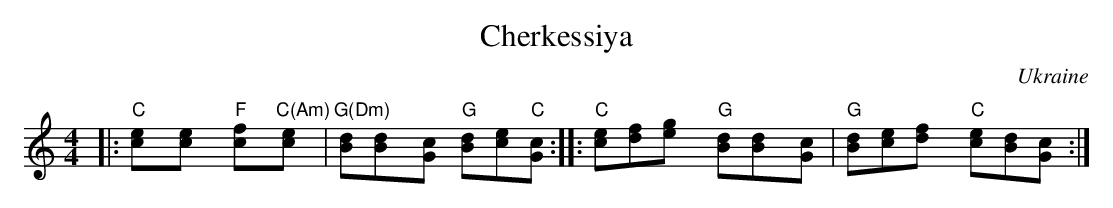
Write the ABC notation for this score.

X:1
T: Cherkessiya
O: Ukraine
M: 4/4
L: 1/8
K: C
|: "C"[e2c][e2c] "F"[f2c]"C(Am)"[e2c] | "G(Dm)"[dB][d2B][cG] "G"[dB][ec]"C"[c2G] :|\
|: "C"[ec][fd][g2e] "G"[dB][d2B][cG] | "G"[dB][ec][f2d] "C"[ec][dB][c2G] :| \
